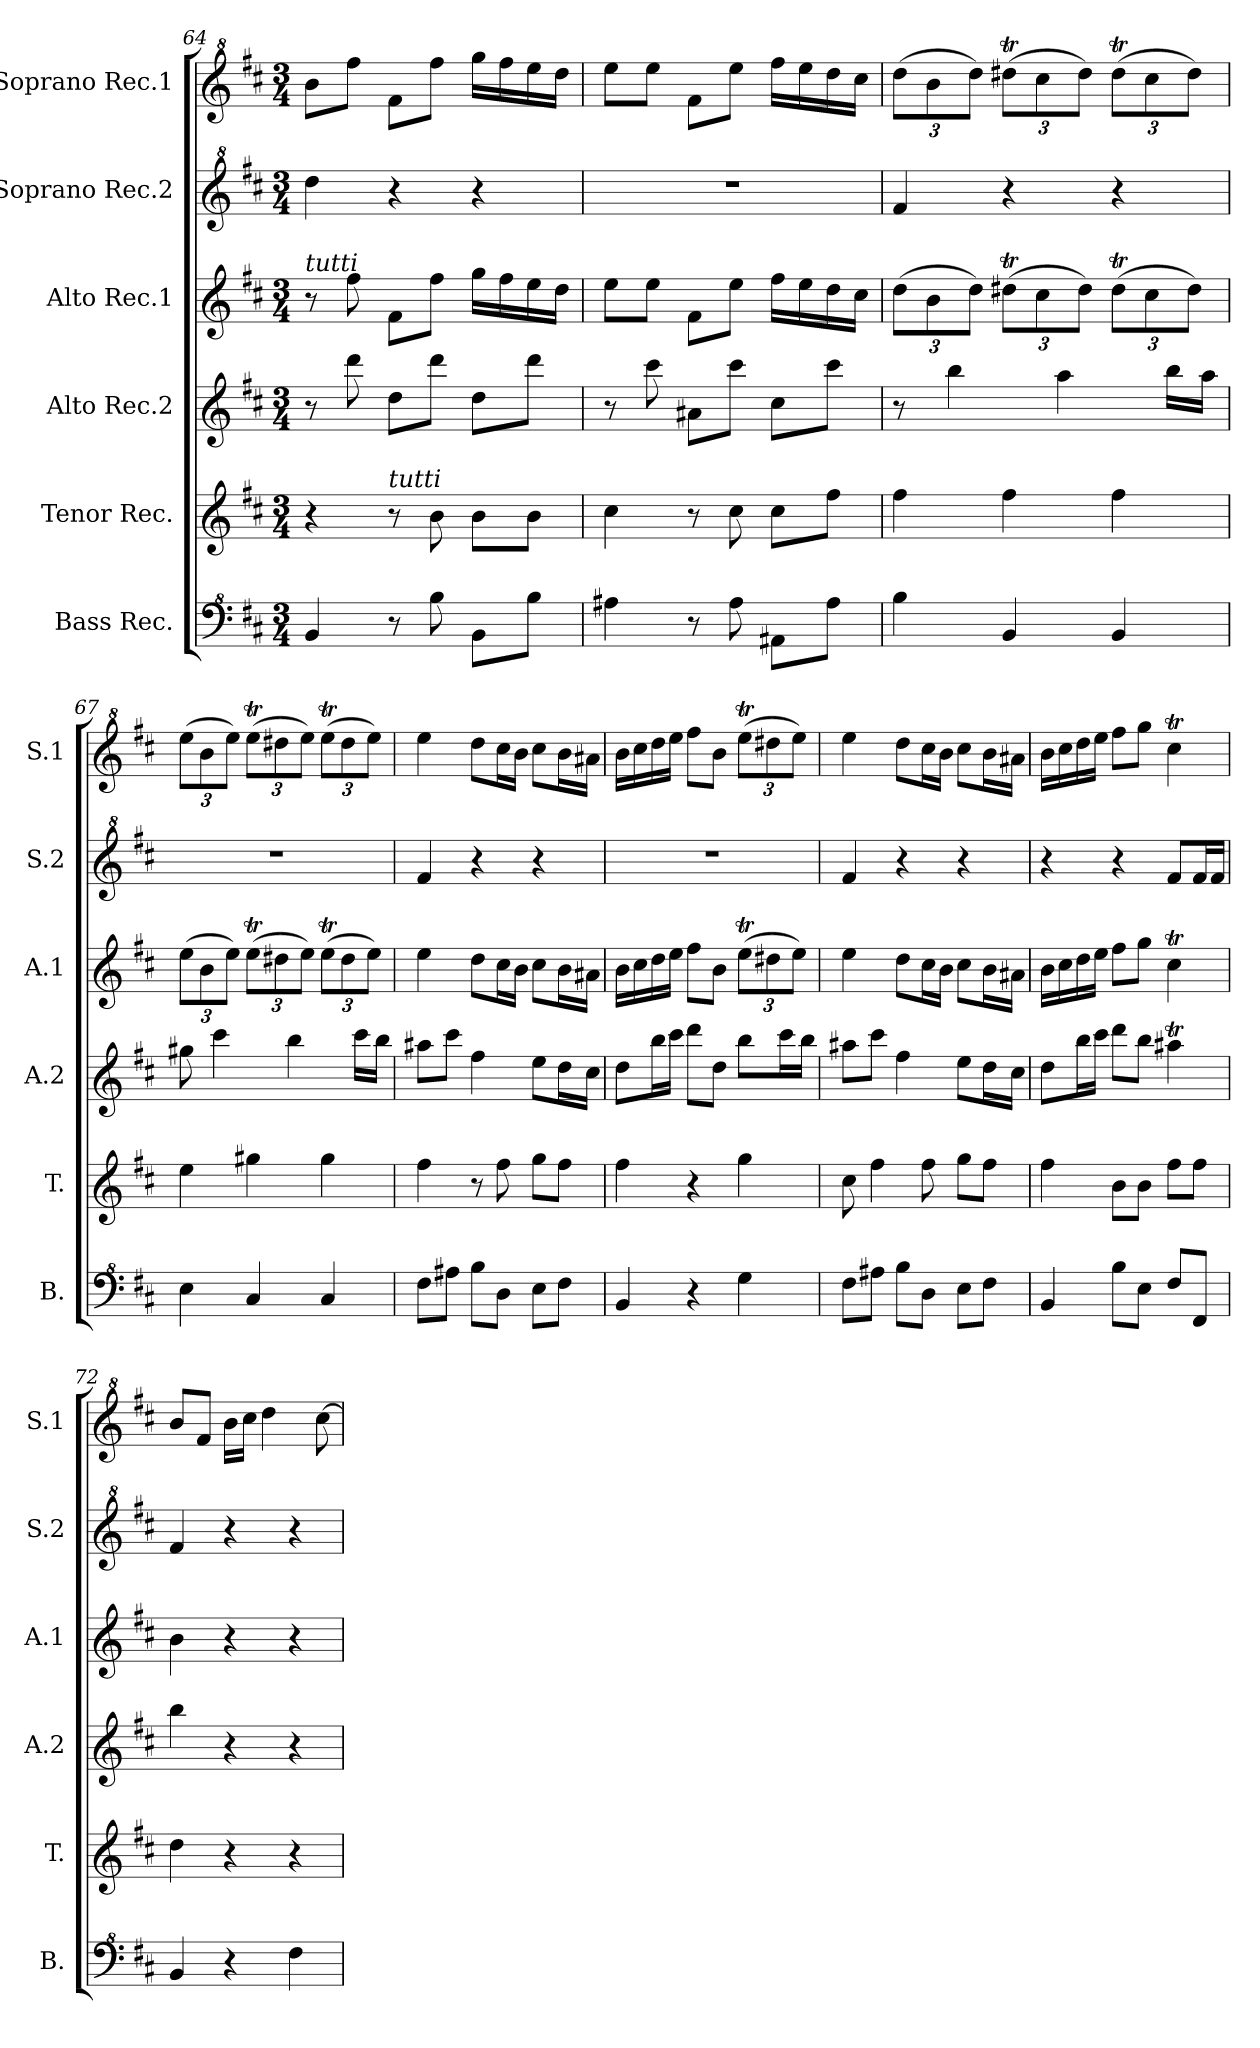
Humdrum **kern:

**kern	**kern	**kern	**kern	**kern	**kern
*part6	*part5	*part4	*part3	*part2	*part1
*staff6	*staff5	*staff4	*staff3	*staff2	*staff1
*I"Bass Rec.	*I"Tenor Rec.	*I"Alto Rec.2	*I"Alto Rec.1	*I"Soprano Rec.2	*I"Soprano Rec.1
*I'B.	*I'T.	*I'A.2	*I'A.1	*I'S.2	*I'S.1
!!LO:LB:g=z
*clefF^4	*clefG2	*clefG2	*clefG2	*clefG^2	*clefG^2
*k[f#c#]	*k[f#c#]	*k[f#c#]	*k[f#c#]	*k[f#c#]	*k[f#c#]
*D:	*D:	*D:	*D:	*D:	*D:
*M3/4	*M3/4	*M3/4	*M3/4	*M3/4	*M3/4
=64	=64	=64	=64	=64	=64
!	!	!	!LO:TX:a:i:t=tutti	!	!
4B/	4r	8r	8r	4ddd\	8bb\L
.	.	8ddd\	8ff#\	.	8fff#\J
!	!LO:TX:a:i:t=tutti	!	!	!	!
8r	8r	8dd\L	8f#\L	4r	8ff#\L
8b\	8b\	8ddd\J	8ff#\J	.	8fff#\J
8B\L	8b\L	8dd\L	16gg\LL	4r	16ggg\LL
.	.	.	16ff#\	.	16fff#\
8b\J	8b\J	8ddd\J	16ee\	.	16eee\
.	.	.	16dd\JJ	.	16ddd\JJ
=65	=65	=65	=65	=65	=65
4a#X\	4cc#\	8r	8ee\L	2.r	8eee\L
.	.	8ccc#\	8ee\J	.	8eee\J
8r	8r	8a#X\L	8f#\L	.	8ff#\L
8a#\	8cc#\	8ccc#\J	8ee\J	.	8eee\J
8A#X\L	8cc#\L	8cc#\L	16ff#\LL	.	16fff#\LL
.	.	.	16ee\	.	16eee\
8a#\J	8ff#\J	8ccc#\J	16dd\	.	16ddd\
.	.	.	16cc#\JJ	.	16ccc#\JJ
=66	=66	=66	=66	=66	=66
*	*	*	*Xbrackettup	*	*Xbrackettup
4b\	4ff#\	8r	(>12dd\L	4ff#/	(>12ddd\L
.	.	.	12b\	.	12bb\
.	.	4bb\	.	.	.
.	.	.	12dd\J)	.	12ddd\J)
4B/	4ff#\	.	(>12dd#Xt\L	4r	(>12ddd#Xt\L
.	.	.	12cc#\	.	12ccc#\
.	.	4aa\	.	.	.
.	.	.	12dd#\J)	.	12ddd#\J)
4B/	4ff#\	.	(>12dd#t\L	4r	(>12ddd#t\L
.	.	.	12cc#\	.	12ccc#\
.	.	16bb\LL	.	.	.
.	.	.	12dd#\J)	.	12ddd#\J)
.	.	16aa\JJ	.	.	.
=67	=67	=67	=67	=67	=67
4e\	4ee\	8gg#X\	(>12ee\L	2.r	(>12eee\L
.	.	.	12b\	.	12bb\
.	.	4ccc#\	.	.	.
.	.	.	12ee\J)	.	12eee\J)
4c#/	4gg#X\	.	(>12eeT\L	.	(>12eeeT\L
.	.	.	12dd#X\	.	12ddd#X\
.	.	4bb\	.	.	.
.	.	.	12ee\J)	.	12eee\J)
4c#/	4gg#\	.	(>12eeT\L	.	(>12eeeT\L
.	.	.	12dd#\	.	12ddd#\
.	.	16ccc#\LL	.	.	.
.	.	.	12ee\J)	.	12eee\J)
.	.	16bb\JJ	.	.	.
=68	=68	=68	=68	=68	=68
8f#\L	4ff#\	8aa#X\L	4ee\	4ff#/	4eee\
8a#X\J	.	8ccc#\J	.	.	.
8b\L	8r	4ff#\	8dd\L	4r	8ddd\L
8d\J	8ff#\	.	16cc#\L	.	16ccc#\L
.	.	.	16b\JJ	.	16bb\JJ
8e\L	8gg\L	8ee\L	8cc#\L	4r	8ccc#\L
8f#\J	8ff#\J	16dd\L	16b\L	.	16bb\L
.	.	16cc#\JJ	16a#X\JJ	.	16aa#X\JJ
=69	=69	=69	=69	=69	=69
4B/	4ff#\	8dd\L	16b\LL	2.r	16bb\LL
.	.	.	16cc#\	.	16ccc#\
.	.	16bb\L	16dd\	.	16ddd\
.	.	16ccc#\JJ	16ee\JJ	.	16eee\JJ
4r	4r	8ddd\L	8ff#\L	.	8fff#\L
.	.	8dd\J	8b\J	.	8bb\J
4g\	4gg\	8bb\L	(>12eeT\L	.	(>12eeeT\L
.	.	.	12dd#X\	.	12ddd#X\
.	.	16ccc#\L	.	.	.
.	.	.	12ee\J)	.	12eee\J)
.	.	16bb\JJ	.	.	.
=70	=70	=70	=70	=70	=70
8f#\L	8cc#\	8aa#X\L	4ee\	4ff#/	4eee\
8a#X\J	4ff#\	8ccc#\J	.	.	.
8b\L	.	4ff#\	8dd\L	4r	8ddd\L
8d\J	8ff#\	.	16cc#\L	.	16ccc#\L
.	.	.	16b\JJ	.	16bb\JJ
8e\L	8gg\L	8ee\L	8cc#\L	4r	8ccc#\L
8f#\J	8ff#\J	16dd\L	16b\L	.	16bb\L
.	.	16cc#\JJ	16a#X\JJ	.	16aa#X\JJ
=71	=71	=71	=71	=71	=71
4B/	4ff#\	8dd\L	16b\LL	4r	16bb\LL
.	.	.	16cc#\	.	16ccc#\
.	.	16bb\L	16dd\	.	16ddd\
.	.	16ccc#\JJ	16ee\JJ	.	16eee\JJ
8b\L	8b\L	8ddd\L	8ff#\L	4r	8fff#\L
8e\J	8b\J	8bb\J	8gg\J	.	8ggg\J
8f#/L	8ff#\L	4aa#Xt\	4cc#t\	8ff#/L	4ccc#t\
8F#/J	8ff#\J	.	.	16ff#/L	.
.	.	.	.	16ff#/JJ	.
!!LO:LB:g=z
=72	=72	=72	=72	=72	=72
4B/	4dd\	4bb\	4b\	4ff#/	8bb/L
.	.	.	.	.	8ff#/J
4r	4r	4r	4r	4r	16bb\LL
.	.	.	.	.	16ccc#\JJ
.	.	.	.	.	4ddd\
4f#\	4r	4r	4r	4r	.
.	.	.	.	.	[8ccc#\
=	=	=	=	=	=
*-	*-	*-	*-	*-	*-
